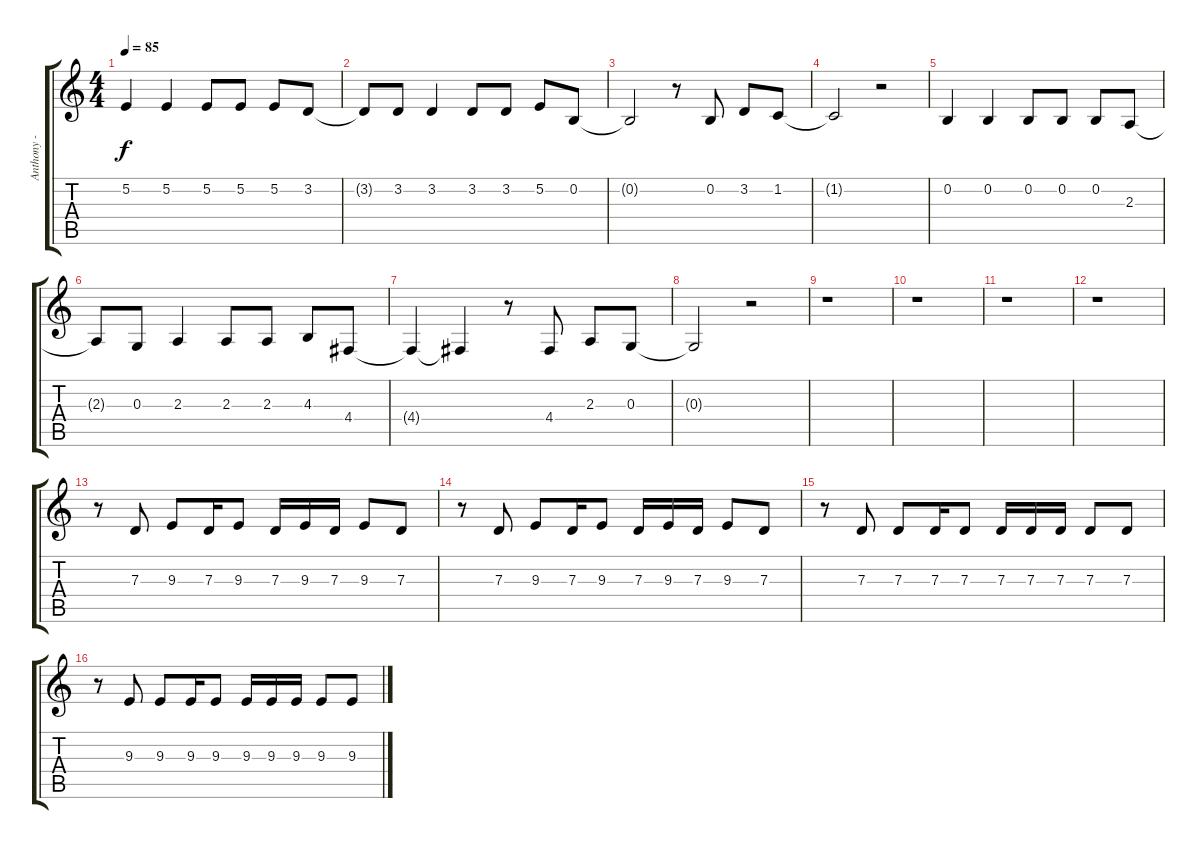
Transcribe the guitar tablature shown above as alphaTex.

\track ("Anthony - Vocals" "Anthony - ") {instrument lead6voice}
\staff {score tabs}
\tuning (E4 B3 G3 D3 A2 E2) {hide}
\ts (4 4)
\tempo 85
\clef g2
\ks c
5.2.4{dy f} 5.2.4 5.2.8 5.2.8 5.2.8 3.2.8 |
3.2{t}.8 3.2.8 3.2.4 3.2.8 3.2.8 5.2.8 0.2.8 |
0.2{t}.2 r.8 0.2.8 3.2.8 1.2.8 |
1.2{t}.2 r.2 |
0.2.4 0.2.4 0.2.8 0.2.8 0.2.8 2.3.8 |
2.3{t}.8 0.3.8 2.3.4 2.3.8 2.3.8 4.3.8 4.4.8 |
4.4{t}.4 4.4{t}.4 r.8 4.4.8 2.3.8 0.3.8 |
0.3{t}.2 r.2 |
r.1 |
r.1 |
r.1 |
r.1 |
r.8 7.3.8 9.3.8 7.3.16 9.3.8 7.3.16 9.3.16 7.3.16 9.3.8 7.3.8 |
r.8 7.3.8 9.3.8 7.3.16 9.3.8 7.3.16 9.3.16 7.3.16 9.3.8 7.3.8 |
r.8 7.3.8 7.3.8 7.3.16 7.3.8 7.3.16 7.3.16 7.3.16 7.3.8 7.3.8 |
r.8 9.3.8 9.3.8 9.3.16 9.3.8 9.3.16 9.3.16 9.3.16 9.3.8 9.3.8
